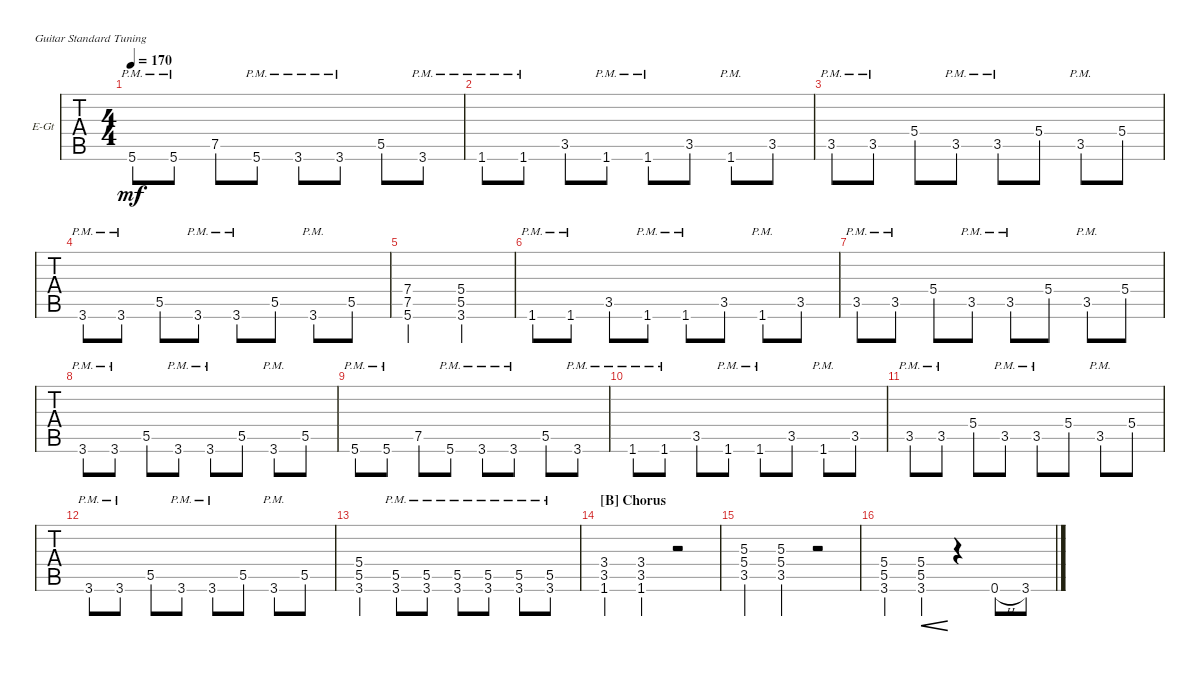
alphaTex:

\defaultSystemsLayout 4
\bracketExtendMode groupsimilarinstruments
\multiBarRest
\firstSystemTrackNameOrientation horizontal
\otherSystemsTrackNameOrientation horizontal
\track ("Cole Train" "E-Gt") {instrument distortionguitar}
\staff {tabs}
\tuning (E4 B3 G3 D3 A2 E2)
\ts (4 4)
\tempo 170
\clef g2
\ks c
5.6{pm}.8{dy mf} 5.6{pm}.8 7.5.8 5.6{pm}.8 3.6{pm}.8 3.6{pm}.8 5.5.8 3.6{pm}.8 |
1.6{pm}.8 1.6{pm}.8 3.5.8 1.6{pm}.8 1.6{pm}.8 3.5.8 1.6{pm}.8 3.5.8 |
3.5{pm}.8 3.5{pm}.8 5.4.8 3.5{pm}.8 3.5{pm}.8 5.4.8 3.5{pm}.8 5.4.8 |
3.6{pm}.8 3.6{pm}.8 5.5.8 3.6{pm}.8 3.6{pm}.8 5.5.8 3.6{pm}.8 5.5.8 |
(5.6 7.5 7.4).2 (3.6 5.5 5.4).2 |
1.6{pm}.8 1.6{pm}.8 3.5.8 1.6{pm}.8 1.6{pm}.8 3.5.8 1.6{pm}.8 3.5.8 |
3.5{pm}.8 3.5{pm}.8 5.4.8 3.5{pm}.8 3.5{pm}.8 5.4.8 3.5{pm}.8 5.4.8 |
3.6{pm}.8 3.6{pm}.8 5.5.8 3.6{pm}.8 3.6{pm}.8 5.5.8 3.6{pm}.8 5.5.8 |
5.6{pm}.8 5.6{pm}.8 7.5.8 5.6{pm}.8 3.6{pm}.8 3.6{pm}.8 5.5.8 3.6{pm}.8 |
1.6{pm}.8 1.6{pm}.8 3.5.8 1.6{pm}.8 1.6{pm}.8 3.5.8 1.6{pm}.8 3.5.8 |
3.5{pm}.8 3.5{pm}.8 5.4.8 3.5{pm}.8 3.5{pm}.8 5.4.8 3.5{pm}.8 5.4.8 |
3.6{pm}.8 3.6{pm}.8 5.5.8 3.6{pm}.8 3.6{pm}.8 5.5.8 3.6{pm}.8 5.5.8 |
(3.6 5.5 5.4).4 (3.6{pm} 5.5{pm}).8 (3.6{pm} 5.5{pm}).8 (3.6{pm} 5.5{pm}).8 (3.6{pm} 5.5{pm}).8 (3.6{pm} 5.5{pm}).8 (3.6{pm} 5.5{pm}).8 |
\section ("B" "Chorus")
(1.6 3.5 3.4).4 (1.6 3.5 3.4).4 r.2 |
(3.5 5.4 5.3).4 (3.5 5.4 5.3).4 r.2 |
(3.6 5.5 5.4).4 (3.6 5.5 5.4).4{cre} r.4 0.6{h}.8 3.6.8
